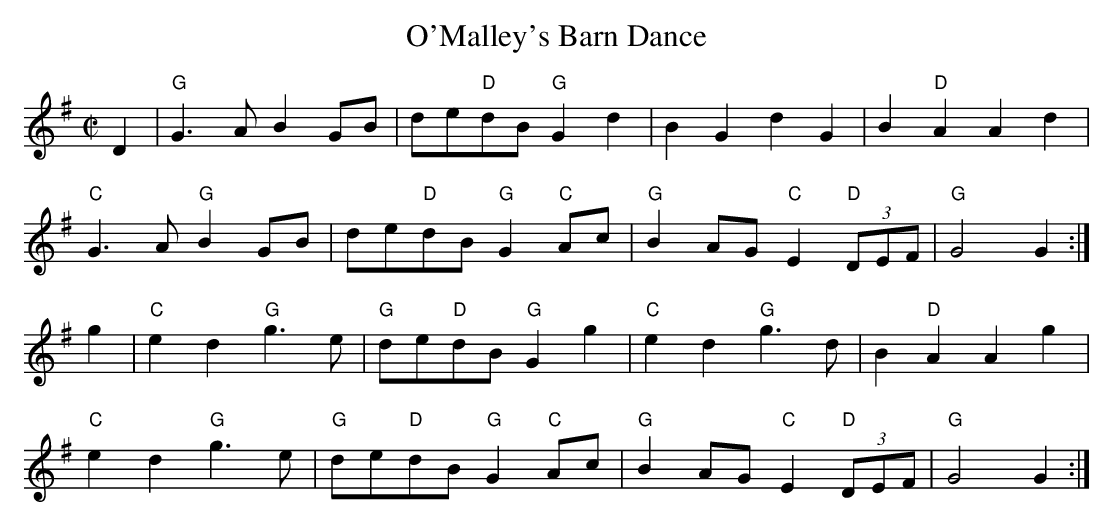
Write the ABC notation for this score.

X:1
T:O'Malley's Barn Dance
M:C|
L:1/8
K:G
D2|"G"G3AB2GB|de"D"dB"G"G2d2|B2G2d2G2|B2"D"A2A2d2|!
"C"G3A"G"B2GB|de"D"dB"G"G2"C"Ac|"G"B2AG"C"E2"D"(3DEF|"G"G4G2:|]!
g2|"C"e2d2"G"g3e|"G"de"D"dB"G"G2g2|"C"e2d2"G"g3d|B2"D"A2A2g2|!
"C"e2d2"G"g3e|"G"de"D"dB"G"G2"C"Ac|"G"B2AG"C"E2"D"(3DEF|"G"G4G2:|]!
